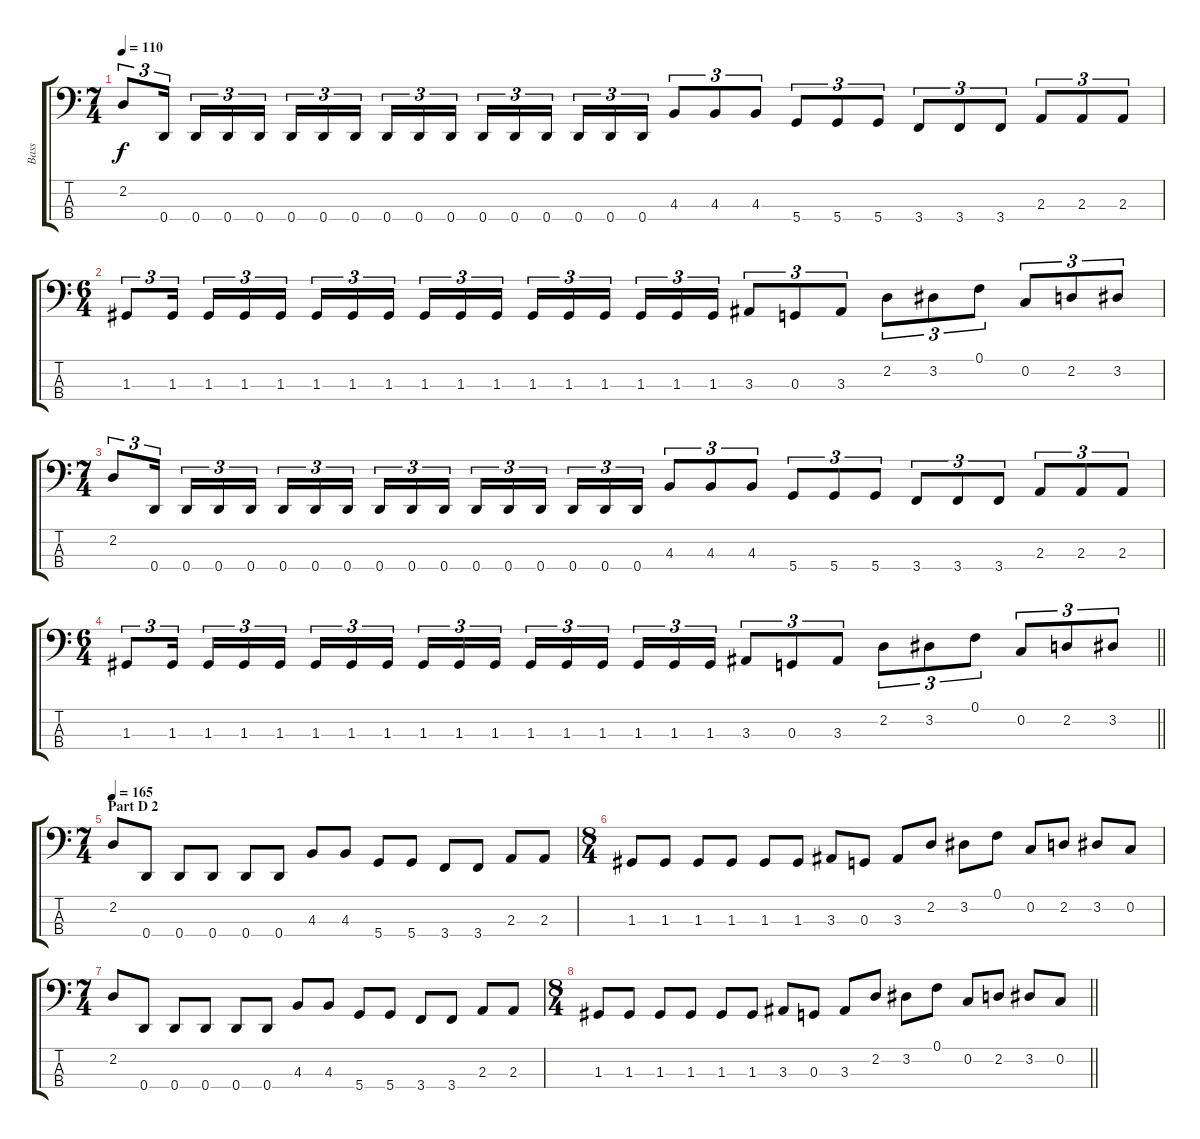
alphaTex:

\track ("Bass" "Bass") {instrument electricbassfinger}
\staff {score tabs}
\tuning (F2 C2 G1 D1) {hide}
\ts (7 4)
\tempo 110
\clef f4
\ks c
2.2.8{tu (3 2) dy f} 0.4.16{tu (3 2) beam splitsecondary} 0.4.16{tu (3 2)} 0.4.16{tu (3 2)} 0.4.16{tu (3 2)} 0.4.16{tu (3 2)} 0.4.16{tu (3 2)} 0.4.16{tu (3 2) beam splitsecondary} 0.4.16{tu (3 2)} 0.4.16{tu (3 2)} 0.4.16{tu (3 2)} 0.4.16{tu (3 2)} 0.4.16{tu (3 2)} 0.4.16{tu (3 2) beam splitsecondary} 0.4.16{tu (3 2)} 0.4.16{tu (3 2)} 0.4.16{tu (3 2)} 4.3.8{tu (3 2)} 4.3.8{tu (3 2)} 4.3.8{tu (3 2)} 5.4.8{tu (3 2)} 5.4.8{tu (3 2)} 5.4.8{tu (3 2)} 3.4.8{tu (3 2)} 3.4.8{tu (3 2)} 3.4.8{tu (3 2)} 2.3.8{tu (3 2)} 2.3.8{tu (3 2)} 2.3.8{tu (3 2)} |
\ts (6 4)
1.3.8{tu (3 2)} 1.3.16{tu (3 2) beam splitsecondary} 1.3.16{tu (3 2)} 1.3.16{tu (3 2)} 1.3.16{tu (3 2) beam splitsecondary} 1.3.16{tu (3 2)} 1.3.16{tu (3 2)} 1.3.16{tu (3 2) beam splitsecondary} 1.3.16{tu (3 2)} 1.3.16{tu (3 2)} 1.3.16{tu (3 2) beam splitsecondary} 1.3.16{tu (3 2)} 1.3.16{tu (3 2)} 1.3.16{tu (3 2) beam splitsecondary} 1.3.16{tu (3 2)} 1.3.16{tu (3 2)} 1.3.16{tu (3 2)} 3.3.8{tu (3 2)} 0.3.8{tu (3 2)} 3.3.8{tu (3 2)} 2.2.8{tu (3 2)} 3.2.8{tu (3 2)} 0.1.8{tu (3 2)} 0.2.8{tu (3 2)} 2.2.8{tu (3 2)} 3.2.8{tu (3 2)} |
\ts (7 4)
2.2.8{tu (3 2)} 0.4.16{tu (3 2) beam splitsecondary} 0.4.16{tu (3 2)} 0.4.16{tu (3 2)} 0.4.16{tu (3 2)} 0.4.16{tu (3 2)} 0.4.16{tu (3 2)} 0.4.16{tu (3 2) beam splitsecondary} 0.4.16{tu (3 2)} 0.4.16{tu (3 2)} 0.4.16{tu (3 2)} 0.4.16{tu (3 2)} 0.4.16{tu (3 2)} 0.4.16{tu (3 2) beam splitsecondary} 0.4.16{tu (3 2)} 0.4.16{tu (3 2)} 0.4.16{tu (3 2)} 4.3.8{tu (3 2)} 4.3.8{tu (3 2)} 4.3.8{tu (3 2)} 5.4.8{tu (3 2)} 5.4.8{tu (3 2)} 5.4.8{tu (3 2)} 3.4.8{tu (3 2)} 3.4.8{tu (3 2)} 3.4.8{tu (3 2)} 2.3.8{tu (3 2)} 2.3.8{tu (3 2)} 2.3.8{tu (3 2)} |
\ts (6 4)
\barLineRight lightlight
1.3.8{tu (3 2)} 1.3.16{tu (3 2) beam splitsecondary} 1.3.16{tu (3 2)} 1.3.16{tu (3 2)} 1.3.16{tu (3 2) beam splitsecondary} 1.3.16{tu (3 2)} 1.3.16{tu (3 2)} 1.3.16{tu (3 2) beam splitsecondary} 1.3.16{tu (3 2)} 1.3.16{tu (3 2)} 1.3.16{tu (3 2) beam splitsecondary} 1.3.16{tu (3 2)} 1.3.16{tu (3 2)} 1.3.16{tu (3 2) beam splitsecondary} 1.3.16{tu (3 2)} 1.3.16{tu (3 2)} 1.3.16{tu (3 2)} 3.3.8{tu (3 2)} 0.3.8{tu (3 2)} 3.3.8{tu (3 2)} 2.2.8{tu (3 2)} 3.2.8{tu (3 2)} 0.1.8{tu (3 2)} 0.2.8{tu (3 2)} 2.2.8{tu (3 2)} 3.2.8{tu (3 2)} |
\ts (7 4)
\section ("" "Part D 2")
\tempo 165
2.2.8 0.4.8 0.4.8 0.4.8 0.4.8 0.4.8 4.3.8 4.3.8 5.4.8 5.4.8 3.4.8 3.4.8 2.3.8 2.3.8 |
\ts (8 4)
1.3.8 1.3.8 1.3.8 1.3.8 1.3.8 1.3.8 3.3.8 0.3.8 3.3.8 2.2.8 3.2.8 0.1.8 0.2.8 2.2.8 3.2.8 0.2.8 |
\ts (7 4)
2.2.8 0.4.8 0.4.8 0.4.8 0.4.8 0.4.8 4.3.8 4.3.8 5.4.8 5.4.8 3.4.8 3.4.8 2.3.8 2.3.8 |
\ts (8 4)
\barLineRight lightlight
1.3.8 1.3.8 1.3.8 1.3.8 1.3.8 1.3.8 3.3.8 0.3.8 3.3.8 2.2.8 3.2.8 0.1.8 0.2.8 2.2.8 3.2.8 0.2.8
